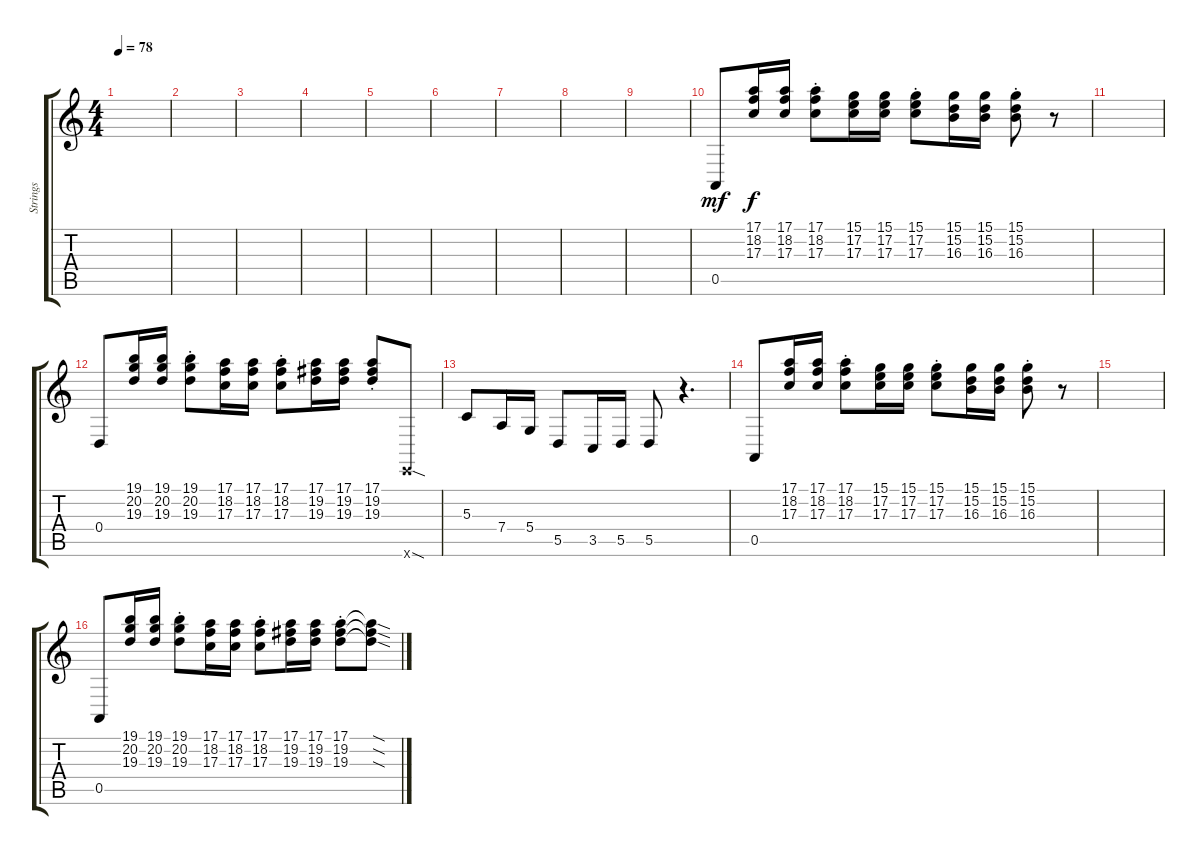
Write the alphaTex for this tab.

\track ("Strings" "Strings") {instrument tremolostrings}
\staff {score tabs}
\tuning (E4 B3 G3 D3 A2 E2) {hide}
\ts (4 4)
\tempo 78
\clef g2
\ks c
|
|
|
|
|
|
|
|
|
0.5.8{dy mf} (17.1 18.2 17.3).16{dy f} (17.1 18.2 17.3).16 (17.1{st} 18.2{st} 17.3{st}).8 (15.1 17.2 17.3).16 (15.1 17.2 17.3).16 (15.1{st} 17.2{st} 17.3{st}).8 (15.1 15.2 16.3).16 (15.1 15.2 16.3).16 (15.1{st} 15.2{st} 16.3{st}).8 r.8 |
|
0.4.8 (19.1 20.2 19.3).16 (19.1 20.2 19.3).16 (19.1{st} 20.2{st} 19.3{st}).8 (17.1 18.2 17.3).16 (17.1 18.2 17.3).16 (17.1{st} 18.2{st} 17.3{st}).8 (17.1 19.2 19.3).16 (17.1 19.2 19.3).16 (17.1{st} 19.2{st} 19.3{st}).8 0.6{sod x}.8 |
5.3.8 7.4.16 5.4.16 5.5.8 3.5.16 5.5.16 5.5.8 r.4{d} |
0.5.8 (17.1 18.2 17.3).16 (17.1 18.2 17.3).16 (17.1{st} 18.2{st} 17.3{st}).8 (15.1 17.2 17.3).16 (15.1 17.2 17.3).16 (15.1{st} 17.2{st} 17.3{st}).8 (15.1 15.2 16.3).16 (15.1 15.2 16.3).16 (15.1{st} 15.2{st} 16.3{st}).8 r.8 |
|
0.5.8 (19.1 20.2 19.3).16 (19.1 20.2 19.3).16 (19.1{st} 20.2{st} 19.3{st}).8 (17.1 18.2 17.3).16 (17.1 18.2 17.3).16 (17.1{st} 18.2{st} 17.3{st}).8 (17.1 19.2 19.3).16 (17.1 19.2 19.3).16 (17.1{st} 19.2{st} 19.3{st}).8 (17.1{sod t} 19.2{sod t} 19.3{sod t}).8
